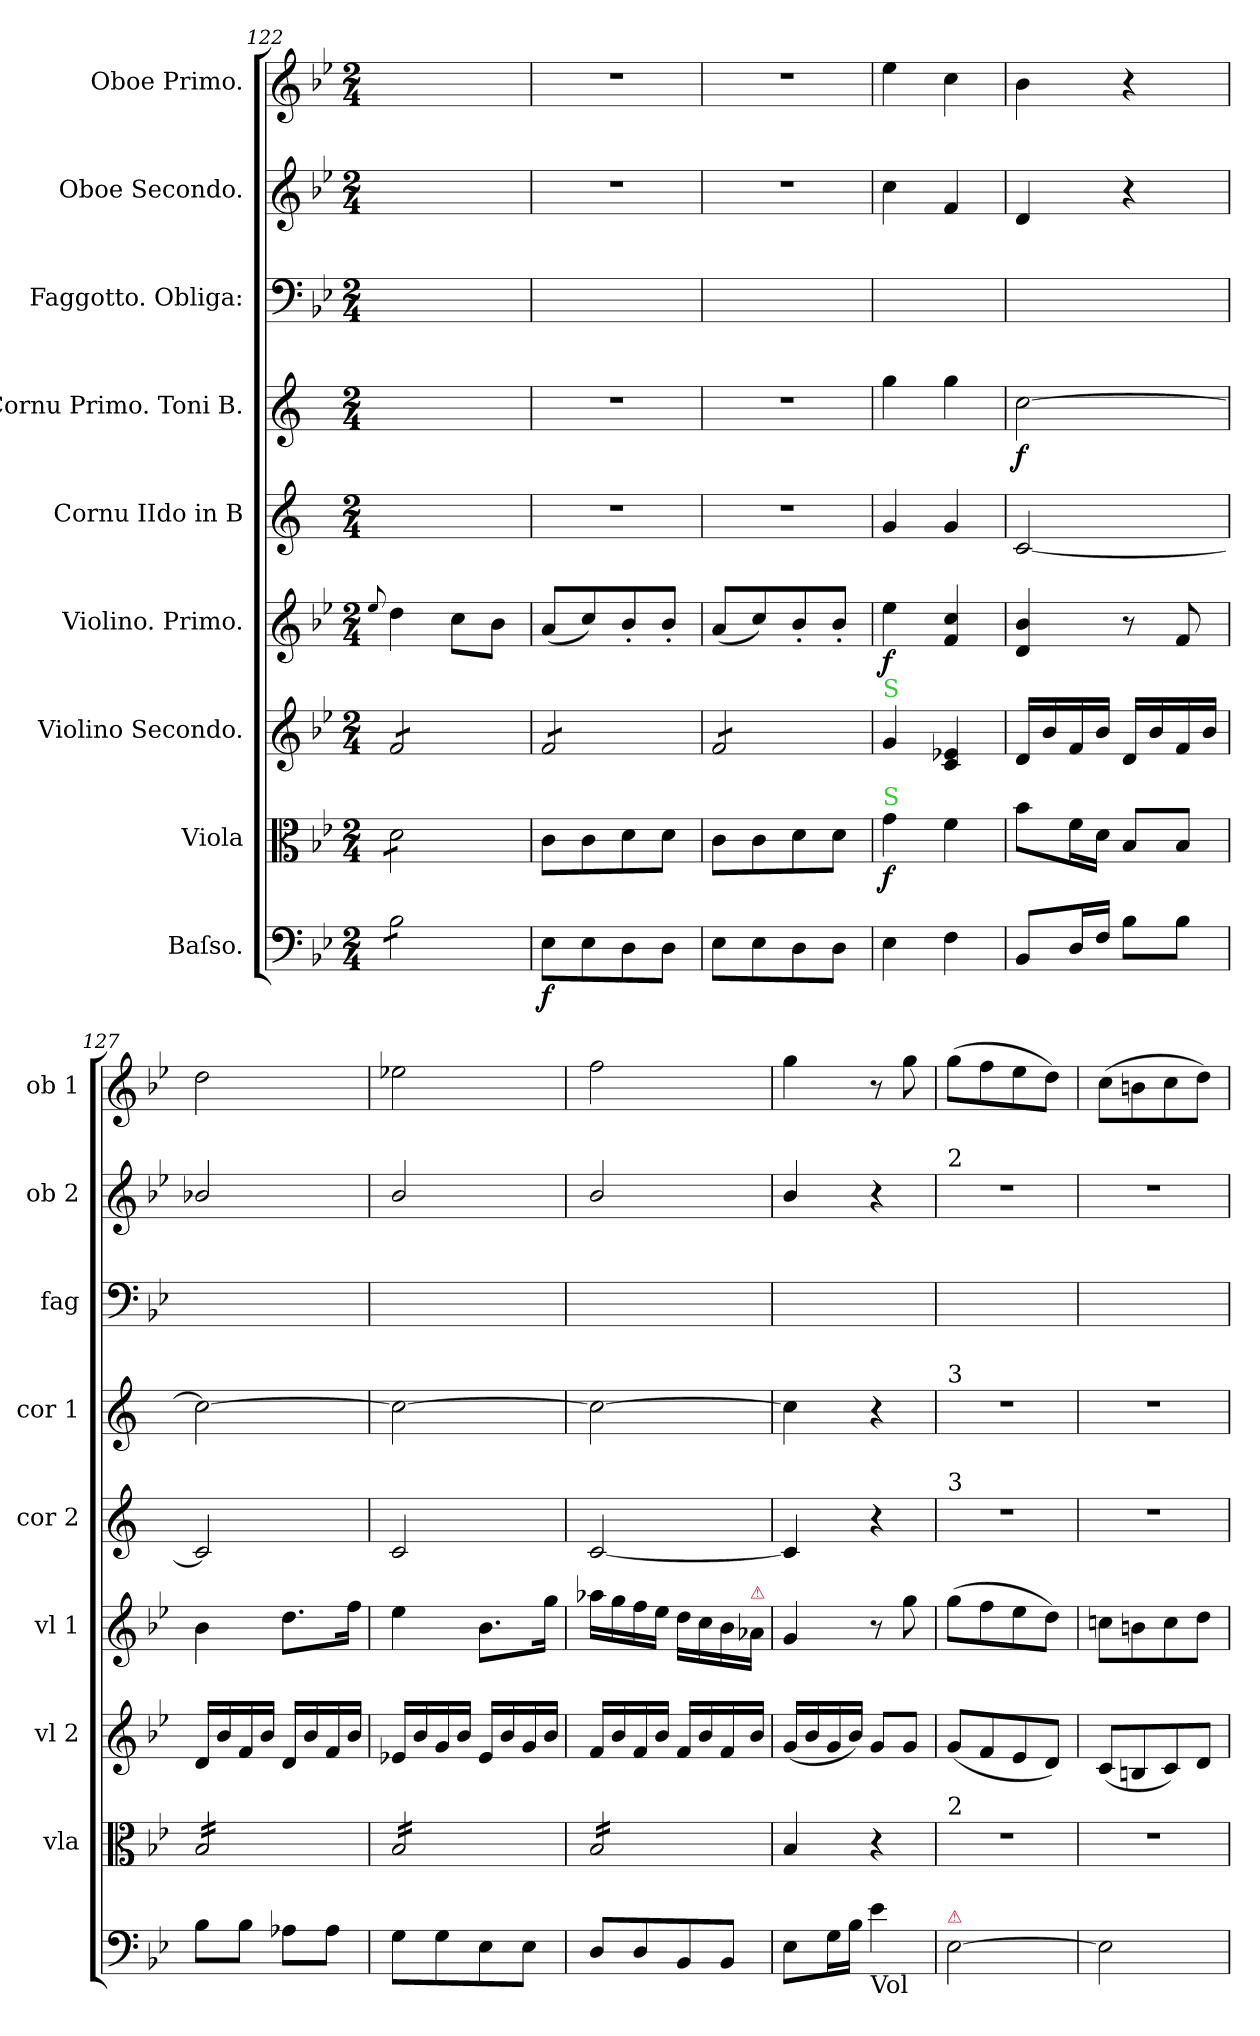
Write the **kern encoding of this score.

**kern	**dynam	**kern	**dynam	**kern	**dynam	**kern	**dynam	**kern	**kern	**dynam	**kern	**kern	**kern
*part9	*part9	*part8	*part8	*part7	*part7	*part6	*part6	*part5	*part4	*part4	*part3	*part2	*part1
*staff9	*staff9	*staff8	*staff8	*staff7	*staff7	*staff6	*staff6	*staff5	*staff4	*staff4	*staff3	*staff2	*staff1
*I"Baſso.	*	*I"Viola	*	*I"Violino Secondo.	*	*I"Violino. Primo.	*	*I"Cornu IIdo in B	*I"Cornu Primo. Toni B.	*	*I"Faggotto. Obliga:	*I"Oboe Secondo.	*I"Oboe Primo.
*	*	*I'vla	*	*I'vl 2	*	*I'vl 1	*	*I'cor 2	*I'cor 1	*	*I'fag	*I'ob 2	*I'ob 1
*clefF4	*	*clefC3	*	*clefG2	*	*clefG2	*	*clefG2	*clefG2	*	*clefF4	*clefG2	*clefG2
*	*	*	*	*	*	*	*	*ITrd1c2	*ITrd1c2	*	*	*	*
*k[b-e-]	*	*k[b-e-]	*	*k[b-e-]	*	*k[b-e-]	*	*k[b-e-]	*k[b-e-]	*	*k[b-e-]	*k[b-e-]	*k[b-e-]
*B-:	*	*B-:	*	*B-:	*	*B-:	*	*B-:	*B-:	*	*B-:	*B-:	*B-:
*M2/4	*	*M2/4	*	*M2/4	*	*M2/4	*	*M2/4	*M2/4	*	*M2/4	*M2/4	*M2/4
=122	=122	=122	=122	=122	=122	=122	=122	=122	=122	=122	=122	=122	=122
.	.	.	.	.	.	8qqee-/	.	.	.	.	.	.	.
*tremolo	*	*	*	*	*	*	*	*	*	*	*	*	*
*	*	*tremolo	*	*	*	*	*	*	*	*	*	*	*
*	*	*	*	*tremolo	*	*	*	*	*	*	*	*	*
8B-\L	.	8d\L	.	8f/L	.	4dd\	.	2ryy	2ryy	.	2ryy	2ryy	2ryy
8B-\	.	8d\	.	8f/	.	.	.	.	.	.	.	.	.
8B-\	.	8d\	.	8f/	.	8cc\L	.	.	.	.	.	.	.
8B-\J	.	8d\J	.	8f/J	.	8b-\J	.	.	.	.	.	.	.
*	*	*Xtremolo	*	*	*	*	*	*	*	*	*	*	*
*Xtremolo	*	*	*	*	*	*	*	*	*	*	*	*	*
=123	=123	=123	=123	=123	=123	=123	=123	=123	=123	=123	=123	=123	=123
8E-\L	f	8c\L	.	8f/L	.	(8a/L	.	2r	2r	.	2ryy	2r	2r
8E-\	.	8c\	.	8f/	.	8cc/)	.	.	.	.	.	.	.
8D\	.	8d\	.	8f/	.	8b-'/	.	.	.	.	.	.	.
8D\J	.	8d\J	.	8f/J	.	8b-'/J	.	.	.	.	.	.	.
=124	=124	=124	=124	=124	=124	=124	=124	=124	=124	=124	=124	=124	=124
8E-\L	.	8c\L	.	8f/L	.	(8a/L	.	2r	2r	.	2ryy	2r	2r
8E-\	.	8c\	.	8f/	.	8cc/)	.	.	.	.	.	.	.
8D\	.	8d\	.	8f/	.	8b-'/	.	.	.	.	.	.	.
8D\J	.	8d\J	.	8f/J	.	8b-'/J	.	.	.	.	.	.	.
*	*	*	*	*Xtremolo	*	*	*	*	*	*	*	*	*
=125	=125	=125	=125	=125	=125	=125	=125	=125	=125	=125	=125	=125	=125
!	!	!	!	!LO:TX:a:color=limegreen:t=S	!	!	!	!	!	!	!	!	!
!	!	!LO:TX:a:color=limegreen:t=S	!	!	!	!	!	!	!	!	!	!	!
4E-\	fortiſ&colon;	4g\	f	4g/	fortiſ&colon;	4ee-\	f	4f/	4ff\	.	2ryy	4cc\	4ee-\
4F\	.	4f\	.	4c/ 4e-X/	.	4f/ 4cc/	.	4f/	4ff\	.	.	4f/	4cc\
=126	=126	=126	=126	=126	=126	=126	=126	=126	=126	=126	=126	=126	=126
8BB-/L	.	8b-\L	.	16d/LL	.	4d/ 4b-/	.	[2B-/	[<2b-\	f	2ryy	4d/	4b-\
.	.	.	.	16b-/	.	.	.	.	.	.	.	.	.
16D/L	.	16f\L	.	16f/	.	.	.	.	.	.	.	.	.
16F/JJ	.	16d\JJ	.	16b-/JJ	.	.	.	.	.	.	.	.	.
8B-\L	.	8B-/L	.	16d/LL	.	8r	fortiſsimo	.	.	.	.	4r	4r
.	.	.	.	16b-/	.	.	.	.	.	.	.	.	.
8B-\J	.	8B-/J	.	16f/	.	8f/	.	.	.	.	.	.	.
.	.	.	.	16b-/JJ	.	.	.	.	.	.	.	.	.
=127	=127	=127	=127	=127	=127	=127	=127	=127	=127	=127	=127	=127	=127
*	*	*tremolo	*	*	*	*	*	*	*	*	*	*	*
8B-\L	.	16B-/LL	.	16d/LL	.	4b-\	.	2B-/]	2b-\_<	.	2ryy	2b-X/	2dd\
.	.	16B-/	.	16b-/	.	.	.	.	.	.	.	.	.
8B-\J	.	16B-/	.	16f/	.	.	.	.	.	.	.	.	.
.	.	16B-/	.	16b-/JJ	.	.	.	.	.	.	.	.	.
8A-X\L	.	16B-/	.	16d/LL	.	8.dd\L	.	.	.	.	.	.	.
.	.	16B-/	.	16b-/	.	.	.	.	.	.	.	.	.
8A-\J	.	16B-/	.	16f/	.	.	.	.	.	.	.	.	.
.	.	16B-/JJ	.	16b-/JJ	.	16ff\Jk	.	.	.	.	.	.	.
=128	=128	=128	=128	=128	=128	=128	=128	=128	=128	=128	=128	=128	=128
8G\L	.	16B-/LL	.	16e-X/LL	.	4ee-\	.	2B-/	2b-\_<	.	2ryy	2b-/	2ee-X\
.	.	16B-/	.	16b-/	.	.	.	.	.	.	.	.	.
8G\	.	16B-/	.	16g/	.	.	.	.	.	.	.	.	.
.	.	16B-/	.	16b-/JJ	.	.	.	.	.	.	.	.	.
8E-\	.	16B-/	.	16e-/LL	.	8.b-\L	.	.	.	.	.	.	.
.	.	16B-/	.	16b-/	.	.	.	.	.	.	.	.	.
8E-\J	.	16B-/	.	16g/	.	.	.	.	.	.	.	.	.
.	.	16B-/JJ	.	16b-/JJ	.	16gg\Jk	.	.	.	.	.	.	.
=129	=129	=129	=129	=129	=129	=129	=129	=129	=129	=129	=129	=129	=129
8D/L	.	16B-/LL	.	16f/LL	.	16aa-X\LL	.	[2B-/	2b-\_	.	2ryy	2b-/	2ff\
.	.	16B-/	.	16b-/	.	16gg\	.	.	.	.	.	.	.
8D/	.	16B-/	.	16f/	.	16ff\	.	.	.	.	.	.	.
.	.	16B-/	.	16b-/JJ	.	16ee-\JJ	.	.	.	.	.	.	.
8BB-/	.	16B-/	.	16f/LL	.	16dd\LL	.	.	.	.	.	.	.
.	.	16B-/	.	16b-/	.	16cc\	.	.	.	.	.	.	.
8BB-/J	.	16B-/	.	16f/	.	16b-\	.	.	.	.	.	.	.
!	!	!	!	!	!	!LO:TX:a:color=crimson:t=⚠	!	!	!	!	!	!	!
.	.	16B-/JJ	.	16b-/JJ	.	16a-X\JJ	.	.	.	.	.	.	.
*	*	*Xtremolo	*	*	*	*	*	*	*	*	*	*	*
=130	=130	=130	=130	=130	=130	=130	=130	=130	=130	=130	=130	=130	=130
8E-\L	.	4B-/	.	(16g/LL	.	4g/	.	4B-/]	4b-\]	.	2ryy	4b-/	4gg\
.	.	.	.	16b-/	.	.	.	.	.	.	.	.	.
16G\L	.	.	.	16g/	.	.	.	.	.	.	.	.	.
16B-\JJ	.	.	.	16b-/JJ)	.	.	.	.	.	.	.	.	.
!LO:TX:b:t=Vol	!	!	!	!	!	!	!	!	!	!	!	!	!
4e-\	.	4r	.	8g/L	.	8r	.	4r	4r	.	.	4r	8r
.	.	.	.	8g/J	.	8gg\	.	.	.	.	.	.	8gg\
=131	=131	=131	=131	=131	=131	=131	=131	=131	=131	=131	=131	=131	=131
!	!	!	!	!	!	!	!	!	!	!	!	!LO:TX:a:t=2	!
!	!	!	!	!	!	!	!	!	!LO:TX:a:t=3	!	!	!	!
!	!	!	!	!	!	!	!	!LO:TX:a:t=3	!	!	!	!	!
!	!	!LO:TX:a:t=2	!	!	!	!	!	!	!	!	!	!	!
!LO:TX:a:color=crimson:t=⚠	!	!	!	!	!	!	!	!	!	!	!	!	!
[2E-\	.	2r	.	(8g/L	.	(8gg\L	.	2r	2r	.	2ryy	2r	(8gg\L
.	.	.	.	8f/	.	8ff\	.	.	.	.	.	.	8ff\
.	.	.	.	8e-/	.	8ee-\	.	.	.	.	.	.	8ee-\
.	.	.	.	8d/J)	.	8dd\J)	.	.	.	.	.	.	8dd\J)
=132	=132	=132	=132	=132	=132	=132	=132	=132	=132	=132	=132	=132	=132
2E-\]	.	2r	.	(8c/L	.	8ccn\L	.	2r	2r	.	2ryy	2r	(8cc\L
.	.	.	.	8Bn/	.	8bn\	.	.	.	.	.	.	8bn\
.	.	.	.	8c/)	.	8cc\	.	.	.	.	.	.	8cc\
.	.	.	.	8d/J	.	8dd\J	.	.	.	.	.	.	8dd\J)
=	=	=	=	=	=	=	=	=	=	=	=	=	=
*-	*-	*-	*-	*-	*-	*-	*-	*-	*-	*-	*-	*-	*-
